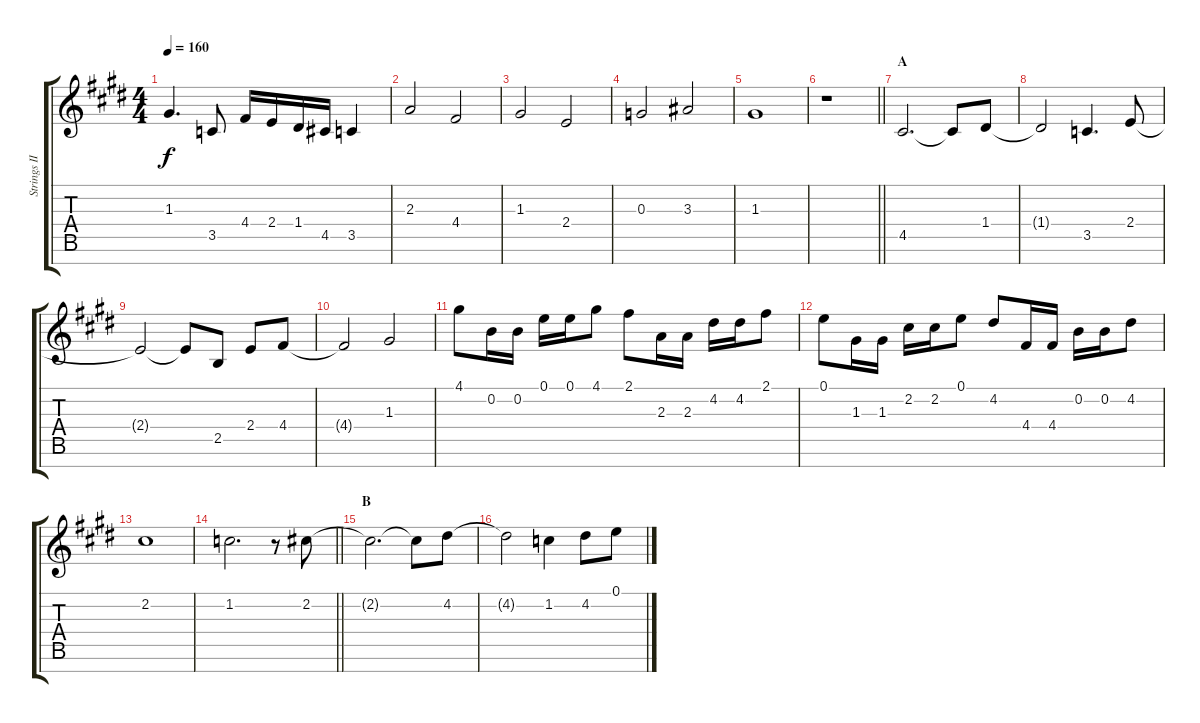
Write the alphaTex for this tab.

\track ("Strings II" "Strings II") {instrument stringensemble1}
\staff {score tabs}
\tuning (E5 B4 G4 D4 A3 E3 B2) {hide}
\ts (4 4)
\tempo 160
\clef g2
\ks e
1.3.4{d dy f} 3.5.8 4.4.16 2.4.16 1.4.16 4.5.16 3.5.4 |
2.3.2 4.4.2 |
1.3.2 2.4.2 |
0.3.2 3.3.2 |
1.3.1 |
\barLineRight lightlight
r.1 |
\section ("" "A")
4.5.2{d} 4.5{t}.8 1.4.8 |
1.4{t}.2 3.5.4{d} 2.4.8 |
2.4{t}.2 2.4{t}.8 2.5.8 2.4.8 4.4.8 |
4.4{t}.2 1.3.2 |
4.1.8 0.2.16 0.2.16 0.1.16 0.1.16 4.1.8 2.1.8 2.3.16 2.3.16 4.2.16 4.2.16 2.1.8 |
0.1.8 1.3.16 1.3.16 2.2.16 2.2.16 0.1.8 4.2.8 4.4.16 4.4.16 0.2.16 0.2.16 4.2.8 |
2.2.1 |
\barLineRight lightlight
1.2.2{d} r.8 2.2.8 |
\section ("" "B")
2.2{t}.2{d} 2.2{t}.8 4.2.8 |
4.2{t}.2 1.2.4 4.2.8 0.1.8
